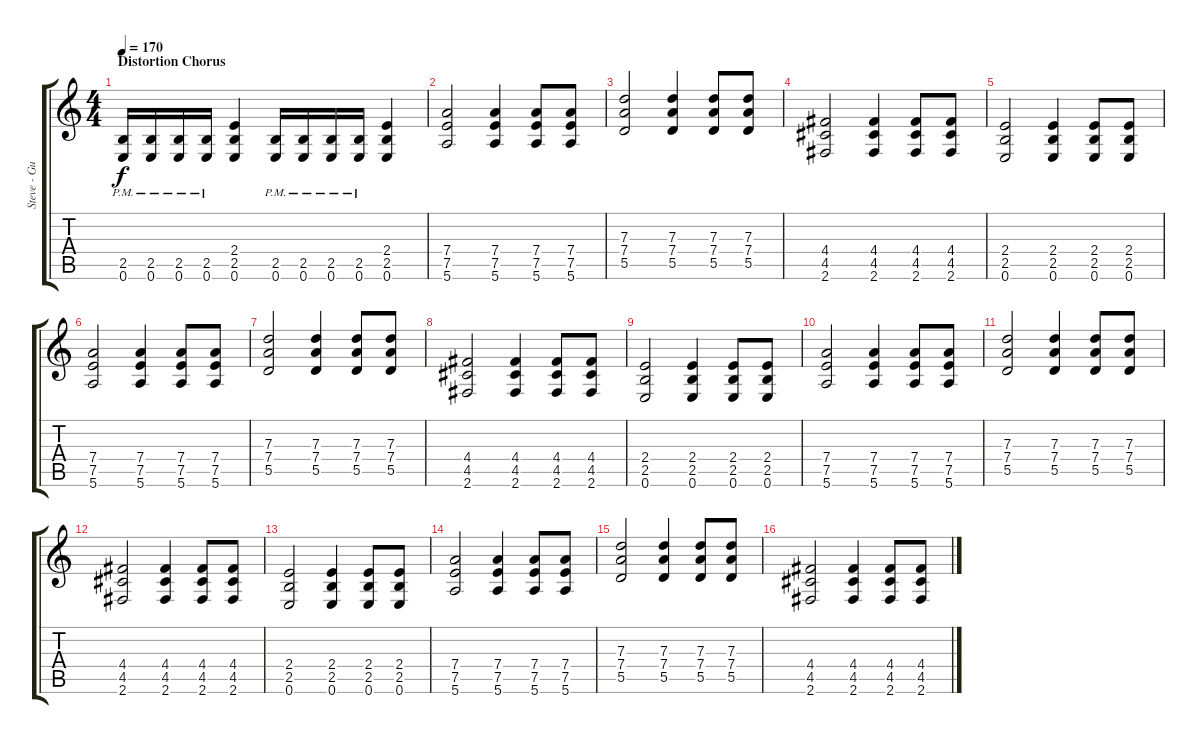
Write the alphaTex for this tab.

\track ("Steve - Guitar" "Steve - Gu") {instrument distortionguitar}
\staff {score tabs}
\tuning (E4 B3 G3 D3 A2 E2) {hide}
\ts (4 4)
\section ("" "Distortion Chorus")
\tempo 170
\clef g2
\ks c
(2.5{pm} 0.6{pm}).16{dy f instrument distortionguitar} (2.5{pm} 0.6{pm}).16 (2.5{pm} 0.6{pm}).16 (2.5{pm} 0.6{pm}).16 (2.4 2.5 0.6).4 (2.5{pm} 0.6{pm}).16 (2.5{pm} 0.6{pm}).16 (2.5{pm} 0.6{pm}).16 (2.5{pm} 0.6{pm}).16 (2.4 2.5 0.6).4 |
(7.4 7.5 5.6).2 (7.4 7.5 5.6).4 (7.4 7.5 5.6).8 (7.4 7.5 5.6).8 |
(7.3 7.4 5.5).2 (7.3 7.4 5.5).4 (7.3 7.4 5.5).8 (7.3 7.4 5.5).8 |
(4.4 4.5 2.6).2 (4.4 4.5 2.6).4 (4.4 4.5 2.6).8 (4.4 4.5 2.6).8 |
(2.4 2.5 0.6).2 (2.4 2.5 0.6).4 (2.4 2.5 0.6).8 (2.4 2.5 0.6).8 |
(7.4 7.5 5.6).2 (7.4 7.5 5.6).4 (7.4 7.5 5.6).8 (7.4 7.5 5.6).8 |
(7.3 7.4 5.5).2 (7.3 7.4 5.5).4 (7.3 7.4 5.5).8 (7.3 7.4 5.5).8 |
(4.4 4.5 2.6).2 (4.4 4.5 2.6).4 (4.4 4.5 2.6).8 (4.4 4.5 2.6).8 |
(2.4 2.5 0.6).2 (2.4 2.5 0.6).4 (2.4 2.5 0.6).8 (2.4 2.5 0.6).8 |
(7.4 7.5 5.6).2 (7.4 7.5 5.6).4 (7.4 7.5 5.6).8 (7.4 7.5 5.6).8 |
(7.3 7.4 5.5).2 (7.3 7.4 5.5).4 (7.3 7.4 5.5).8 (7.3 7.4 5.5).8 |
(4.4 4.5 2.6).2 (4.4 4.5 2.6).4 (4.4 4.5 2.6).8 (4.4 4.5 2.6).8 |
(2.4 2.5 0.6).2 (2.4 2.5 0.6).4 (2.4 2.5 0.6).8 (2.4 2.5 0.6).8 |
(7.4 7.5 5.6).2 (7.4 7.5 5.6).4 (7.4 7.5 5.6).8 (7.4 7.5 5.6).8 |
(7.3 7.4 5.5).2 (7.3 7.4 5.5).4 (7.3 7.4 5.5).8 (7.3 7.4 5.5).8 |
(4.4 4.5 2.6).2 (4.4 4.5 2.6).4 (4.4 4.5 2.6).8 (4.4 4.5 2.6).8
